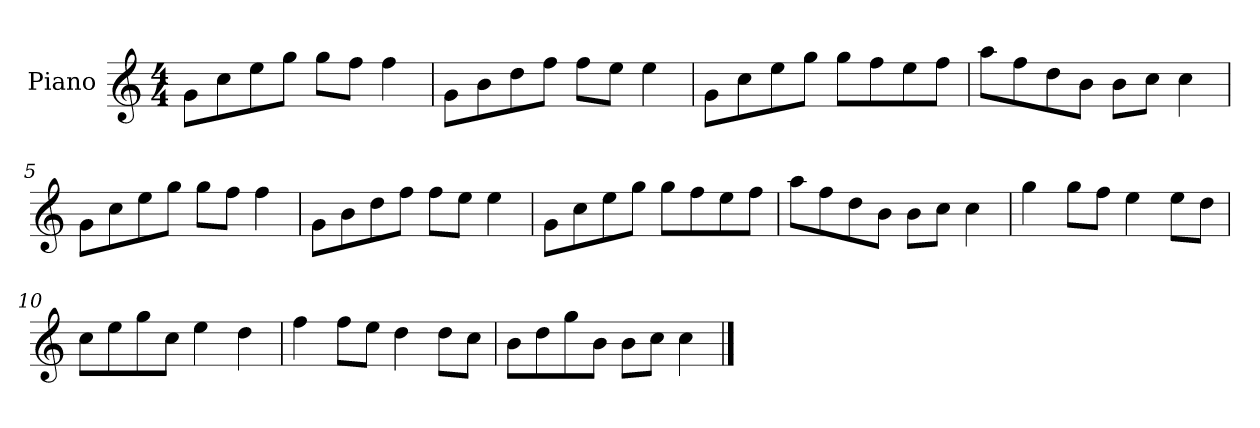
**kern
*part1
*staff1
*I"Piano
*I'P-no
*clefG2
*k[]
*M4/4
*MM90
=1
8g\L
8cc\
8ee\
8gg\J
8gg\L
8ff\J
4ff\
=2
8g\L
8b\
8dd\
8ff\J
8ff\L
8ee\J
4ee\
=3
8g\L
8cc\
8ee\
8gg\J
8gg\L
8ff\
8ee\
8ff\J
=4
8aa\L
8ff\
8dd\
8b\J
8b\L
8cc\J
4cc\
=5
8g\L
8cc\
8ee\
8gg\J
8gg\L
8ff\J
4ff\
!!LO:LB:g=z
=6
8g\L
8b\
8dd\
8ff\J
8ff\L
8ee\J
4ee\
=7
8g\L
8cc\
8ee\
8gg\J
8gg\L
8ff\
8ee\
8ff\J
=8
8aa\L
8ff\
8dd\
8b\J
8b\L
8cc\J
4cc\
=9
4gg\
8gg\L
8ff\J
4ee\
8ee\L
8dd\J
=10
8cc\L
8ee\
8gg\
8cc\J
4ee\
4dd\
=11
4ff\
8ff\L
8ee\J
4dd\
8dd\L
8cc\J
!!LO:LB:g=z
=12
8b\L
8dd\
8gg\
8b\J
8b\L
8cc\J
4cc\
==
*-
